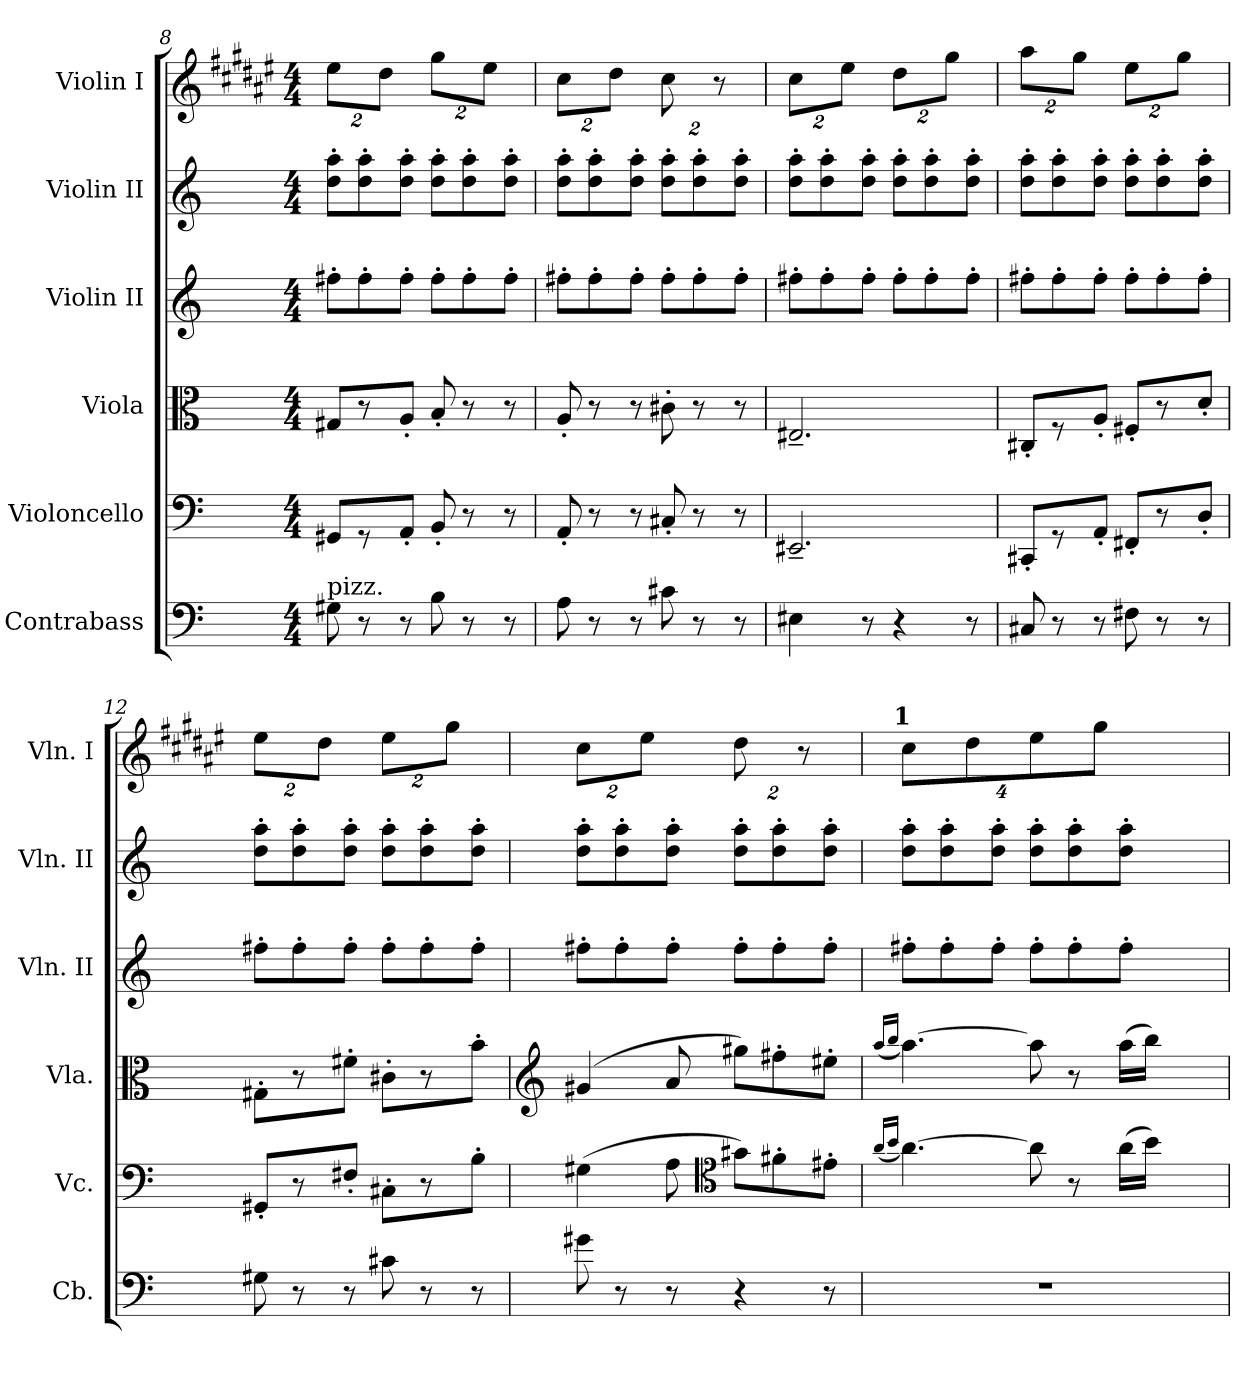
**kern	**kern	**kern	**kern	**kern	**kern
*part6	*part5	*part4	*part3	*part2	*part1
*staff6	*staff5	*staff4	*staff3	*staff2	*staff1
*I"Contrabass	*I"Violoncello	*I"Viola	*I"Violin II	*I"Violin II	*I"Violin I
*I'Cb.	*I'Vc.	*I'Vla.	*I'Vln. II	*I'Vln. II	*I'Vln. I
*clefF4	*clefF4	*clefC3	*clefG2	*clefG2	*clefG2
*ITrd7c12	*	*	*	*	*
*k[]	*k[]	*k[]	*k[]	*k[]	*k[f#c#g#d#a#e#]
*C:	*C:	*C:	*C:	*C:	*F#:
*M4/4	*M4/4	*M4/4	*M4/4	*M4/4	*M4/4
*	*	*	*	*	*Xbrackettup
=8	=8	=8	=8	=8	=8
!LO:TX:a:t=pizz.	!	!	!	!	!
8GG#Xi\	8GG#Xi/L	8G#Xi/L	8ff#X'i\L	8ddi\' 8aai'L	16%3ee#i\L
8r	8r	8r	8ff#'i\	8ddi\' 8aai'	.
.	.	.	.	.	16%3dd#i\J
8r	8AA'i/J	8A'i/J	8ff#'i\J	8ddi\' 8aai'J	.
8BBi\	8BB'i/	8B'i/	8ff#'i\L	8ddi\' 8aai'L	16%3gg#i\L
8r	8r	8r	8ff#'i\	8ddi\' 8aai'	.
.	.	.	.	.	16%3ee#i\J
8r	8r	8r	8ff#'i\J	8ddi\' 8aai'J	.
=9	=9	=9	=9	=9	=9
8AAi\	8AA'i/	8A'i/	8ff#X'i\L	8ddi\' 8aai'L	16%3cc#i\L
8r	8r	8r	8ff#'i\	8ddi\' 8aai'	.
.	.	.	.	.	16%3dd#i\J
8r	8r	8r	8ff#'i\J	8ddi\' 8aai'J	.
8C#Xi\	8C#X'i/	8c#X'i\	8ff#'i\L	8ddi\' 8aai'L	16%3cc#i\
8r	8r	8r	8ff#'i\	8ddi\' 8aai'	.
.	.	.	.	.	16%3r
8r	8r	8r	8ff#'i\J	8ddi\' 8aai'J	.
!!LO:PB:g=z
=10	=10	=10	=10	=10	=10
4EE#Xi\	2.EE#X~i/	2.E#X~i/	8ff#X'i\L	8ddi\' 8aai'L	16%3cc#i\L
.	.	.	8ff#'i\	8ddi\' 8aai'	.
.	.	.	.	.	16%3ee#i\J
8r	.	.	8ff#'i\J	8ddi\' 8aai'J	.
4r	.	.	8ff#'i\L	8ddi\' 8aai'L	16%3dd#i\L
.	.	.	8ff#'i\	8ddi\' 8aai'	.
.	.	.	.	.	16%3gg#i\J
8r	.	.	8ff#'i\J	8ddi\' 8aai'J	.
=11	=11	=11	=11	=11	=11
8CC#Xi/	8CC#X'i/L	8C#X'i/L	8ff#X'i\L	8ddi\' 8aai'L	16%3aa#i\L
8r	8r	8r	8ff#'i\	8ddi\' 8aai'	.
.	.	.	.	.	16%3gg#i\J
8r	8AA'i/J	8A'i/J	8ff#'i\J	8ddi\' 8aai'J	.
8FF#Xi\	8FF#X'i/L	8F#X'i/L	8ff#'i\L	8ddi\' 8aai'L	16%3ee#i\L
8r	8r	8r	8ff#'i\	8ddi\' 8aai'	.
.	.	.	.	.	16%3gg#i\J
8r	8D'i/J	8d'i/J	8ff#'i\J	8ddi\' 8aai'J	.
=12	=12	=12	=12	=12	=12
8GG#Xi\	8GG#X'i/L	8G#X'i\L	8ff#X'i\L	8ddi\' 8aai'L	16%3ee#i\L
8r	8r	8r	8ff#'i\	8ddi\' 8aai'	.
.	.	.	.	.	16%3dd#i\J
8r	8F#X'i/J	8f#X'i\J	8ff#'i\J	8ddi\' 8aai'J	.
8C#Xi\	8C#X'i\L	8c#X'i\L	8ff#'i\L	8ddi\' 8aai'L	16%3ee#i\L
8r	8r	8r	8ff#'i\	8ddi\' 8aai'	.
.	.	.	.	.	16%3gg#i\J
8r	8B'i\J	8b'i\J	8ff#'i\J	8ddi\' 8aai'J	.
=13	=13	=13	=13	=13	=13
*	*	*clefG2	*	*	*
8G#Xi\	(4G#Xi\	(4g#Xi/	8ff#X'i\L	8ddi\' 8aai'L	16%3cc#i\L
8r	.	.	8ff#'i\	8ddi\' 8aai'	.
.	.	.	.	.	16%3ee#i\J
8r	8Ai\	8ai/	8ff#'i\J	8ddi\' 8aai'J	.
*	*clefC4	*	*	*	*
4r	8g#Xi\L)	8gg#Xi\L)	8ff#'i\L	8ddi\' 8aai'L	16%3dd#i\
.	8f#X'i\	8ff#X'i\	8ff#'i\	8ddi\' 8aai'	.
.	.	.	.	.	16%3r
8r	8e#X'i\J	8ee#X'i\J	8ff#'i\J	8ddi\' 8aai'J	.
=14	=14	=14	=14	=14	=14
.	(16qai/LL	(16qaai/LL	.	.	.
.	16qbi/JJ	16qbbi/JJ	.	.	.
!	!	!	!	!	!LO:TX:a:B:cj:t=1
!LO:N:vis=1	!	!	!	!	!
1r	[>4.ai\)	[>4.aai\)	8ff#X'i\L	8ddi\' 8aai'L	16%3cc#i\L
.	.	.	8ff#'i\	8ddi\' 8aai'	.
.	.	.	.	.	16%3dd#i\
.	.	.	8ff#'i\J	8ddi\' 8aai'J	.
.	8ai\]	8aai\]	8ff#'i\L	8ddi\' 8aai'L	16%3ee#i\
.	8r	8r	8ff#'i\	8ddi\' 8aai'	.
.	.	.	.	.	16%3gg#i\J
.	(16ai\LL	(16aai\LL	8ff#'i\J	8ddi\' 8aai'J	.
.	16bi\JJ)	16bbi\JJ)	.	.	.
.	4ryy	4ryy	4ryy	4ryy	4ryy
=	=	=	=	=	=
*-	*-	*-	*-	*-	*-
